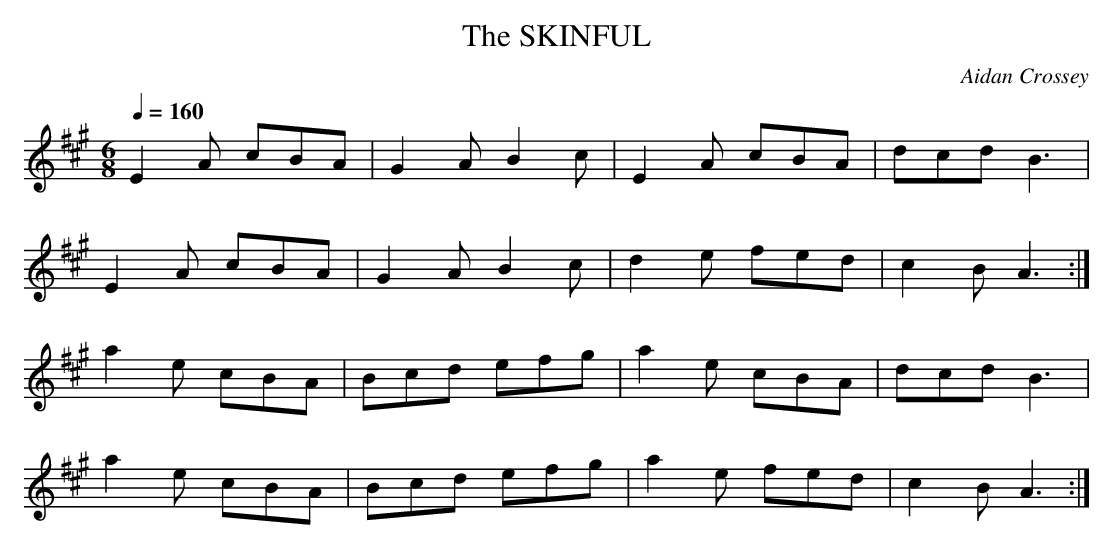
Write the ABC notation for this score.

X:1
T:SKINFUL, The
C:Aidan Crossey
M:6/8
Q:1/4=160
L:1/8
K:A Major
E2A cBA|G2A B2c|E2A cBA|dcd B3|
E2A cBA|G2 A B2 c|d2 e fed|c2B A3:|
a2e cBA|Bcd efg|a2 e cBA|dcd B3|
a2e cBA|Bcd efg|a2 e fed|c2B A3:|
